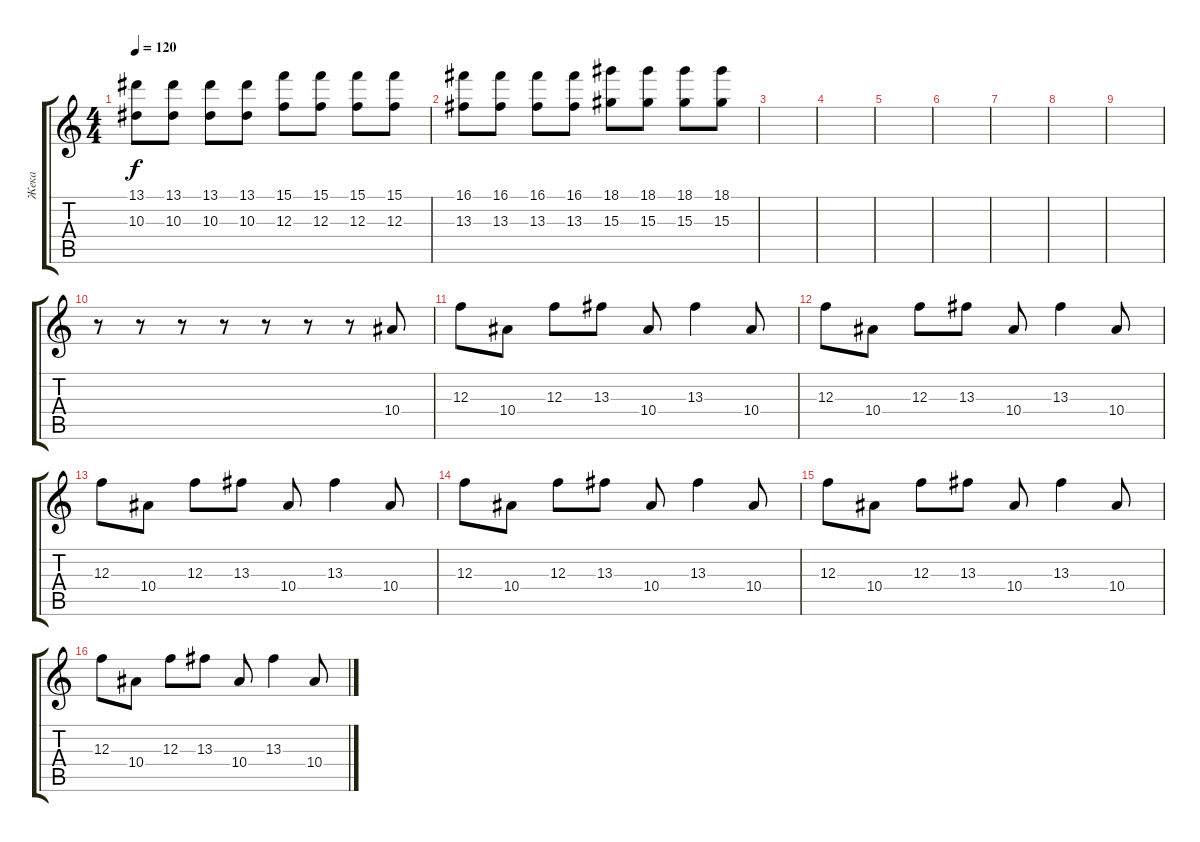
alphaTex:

\track ("Жека" "Жека") {instrument overdrivenguitar}
\staff {score tabs}
\tuning (D4 A3 F3 C3 G2 C2) {hide}
\ts (4 4)
\tempo 120
\clef g2
\ks c
(13.1 10.3).8{dy f} (13.1 10.3).8 (13.1 10.3).8 (13.1 10.3).8 (15.1 12.3).8 (15.1 12.3).8 (15.1 12.3).8 (15.1 12.3).8 |
(16.1 13.3).8 (16.1 13.3).8 (16.1 13.3).8 (16.1 13.3).8 (18.1 15.3).8 (18.1 15.3).8 (18.1 15.3).8 (18.1 15.3).8 |
|
|
|
|
|
|
|
r.8 r.8 r.8 r.8 r.8 r.8 r.8 10.4.8 |
12.3.8 10.4.8 12.3.8 13.3.8 10.4.8 13.3.4 10.4.8 |
12.3.8 10.4.8 12.3.8 13.3.8 10.4.8 13.3.4 10.4.8 |
12.3.8 10.4.8 12.3.8 13.3.8 10.4.8 13.3.4 10.4.8 |
12.3.8 10.4.8 12.3.8 13.3.8 10.4.8 13.3.4 10.4.8 |
12.3.8 10.4.8 12.3.8 13.3.8 10.4.8 13.3.4 10.4.8 |
12.3.8 10.4.8 12.3.8 13.3.8 10.4.8 13.3.4 10.4.8
